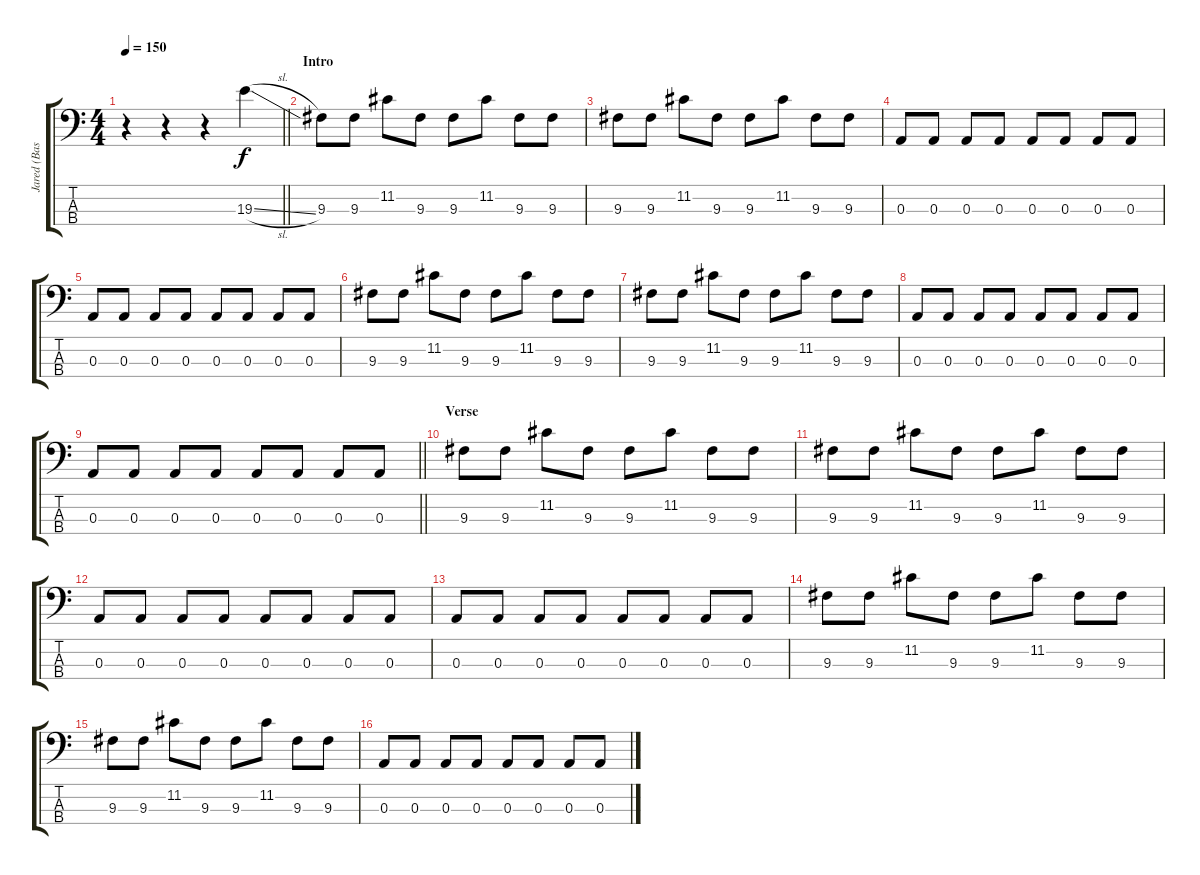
\track ("Jared (Bass)" "Jared (Bas") {instrument electricbasspick}
\staff {score tabs}
\tuning (G2 D2 A1 E1) {hide}
\ts (4 4)
\tempo 150
\clef f4
\barLineRight lightlight
\ks c
r.4{dy f instrument electricbasspick} r.4 r.4 19.3{sl}.4 |
\section ("" "Intro")
9.3.8 9.3.8 11.2.8 9.3.8 9.3.8 11.2.8 9.3.8 9.3.8 |
9.3.8 9.3.8 11.2.8 9.3.8 9.3.8 11.2.8 9.3.8 9.3.8 |
0.3.8 0.3.8 0.3.8 0.3.8 0.3.8 0.3.8 0.3.8 0.3.8 |
0.3.8 0.3.8 0.3.8 0.3.8 0.3.8 0.3.8 0.3.8 0.3.8 |
9.3.8 9.3.8 11.2.8 9.3.8 9.3.8 11.2.8 9.3.8 9.3.8 |
9.3.8 9.3.8 11.2.8 9.3.8 9.3.8 11.2.8 9.3.8 9.3.8 |
0.3.8 0.3.8 0.3.8 0.3.8 0.3.8 0.3.8 0.3.8 0.3.8 |
\barLineRight lightlight
0.3.8 0.3.8 0.3.8 0.3.8 0.3.8 0.3.8 0.3.8 0.3.8 |
\section ("" "Verse")
9.3.8 9.3.8 11.2.8 9.3.8 9.3.8 11.2.8 9.3.8 9.3.8 |
9.3.8 9.3.8 11.2.8 9.3.8 9.3.8 11.2.8 9.3.8 9.3.8 |
0.3.8 0.3.8 0.3.8 0.3.8 0.3.8 0.3.8 0.3.8 0.3.8 |
0.3.8 0.3.8 0.3.8 0.3.8 0.3.8 0.3.8 0.3.8 0.3.8 |
9.3.8 9.3.8 11.2.8 9.3.8 9.3.8 11.2.8 9.3.8 9.3.8 |
9.3.8 9.3.8 11.2.8 9.3.8 9.3.8 11.2.8 9.3.8 9.3.8 |
0.3.8 0.3.8 0.3.8 0.3.8 0.3.8 0.3.8 0.3.8 0.3.8
